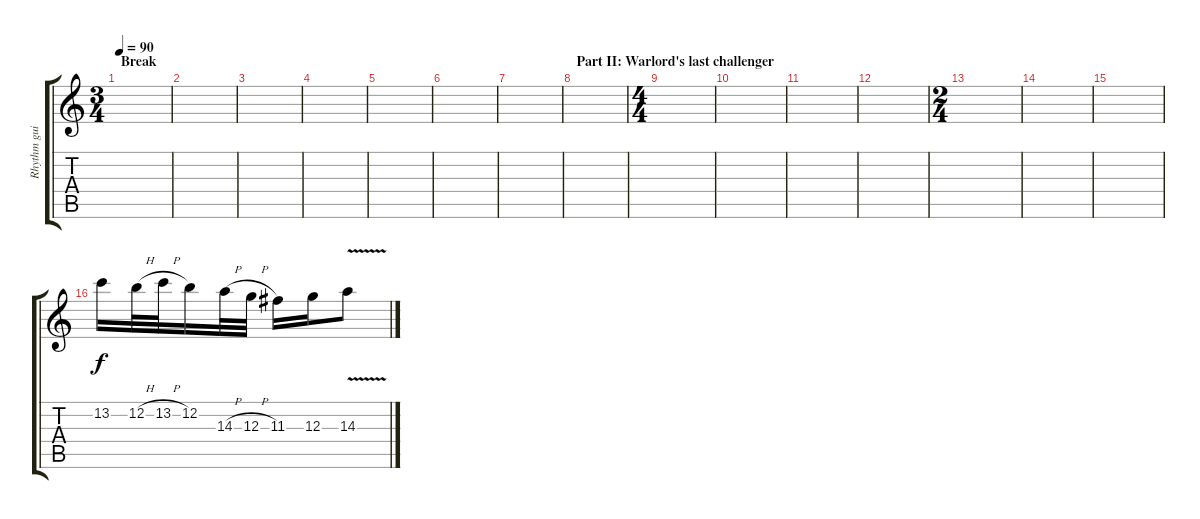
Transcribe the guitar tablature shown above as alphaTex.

\track ("Rhythm guitar + addition lead" "Rhythm gui") {instrument overdrivenguitar}
\staff {score tabs}
\tuning (E4 B3 G3 D3 A2 E2) {hide}
\ts (3 4)
\section ("" "Break")
\tempo 90
\clef g2
\ks c
|
|
|
|
|
|
|
\section ("" "Part II: Warlord's last challenger")
|
\ts (4 4)
|
|
|
|
\ts (2 4)
|
|
|
13.2.16 12.2{h}.32 13.2{h}.32 12.2.16 14.3{h}.32 12.3{h}.32 11.3.16 12.3.16 14.3{v}.8
